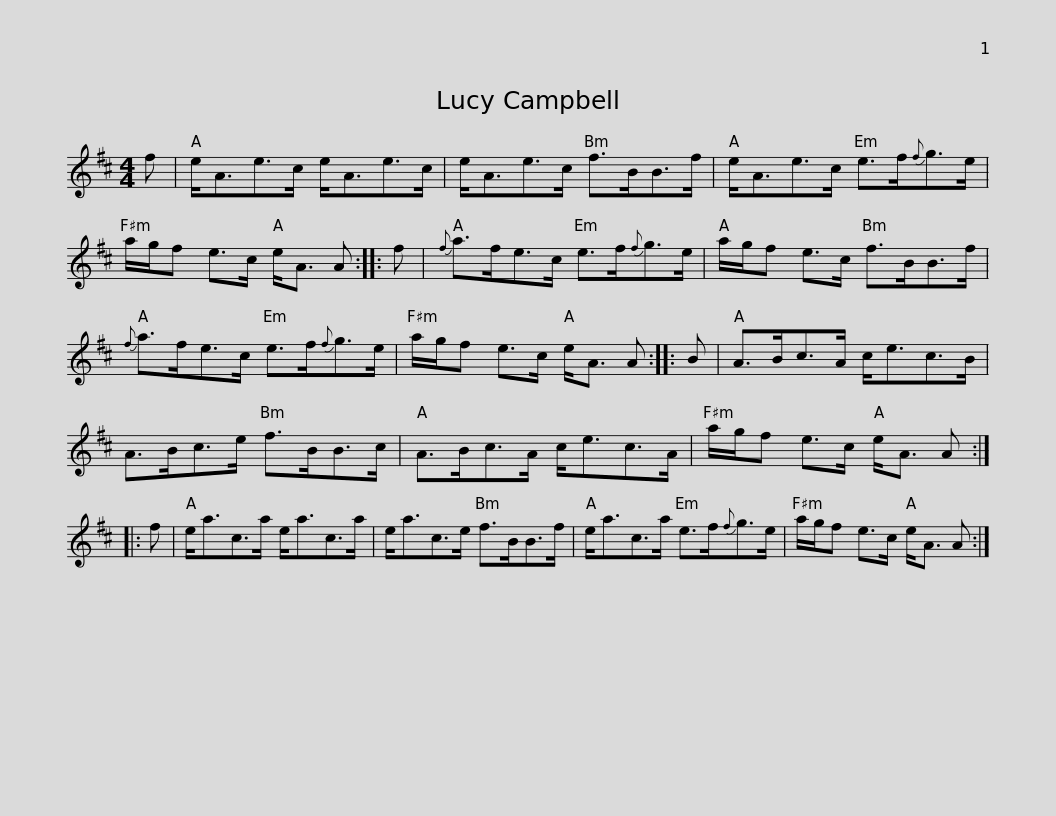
X:1
L:1/8
M:4/4
I:linebreak $
K:D
V:1 treble
V:1
 f | e<Ae>c e<Ae>c | e<Ae>c f>BB>f | e<Ae>c e>f{f}g>e | a/g/f e>c e<A A :: %5
 f |${f} a>fe>c e>f{f}g>e | a/g/f e>c f>BB>f |{f} a>fe>c e>f{f}g>e | a/g/f e>c e<A A ::$ %10
 B | A>Bc>A c<ec>B | A>Bc>e f>BB>c | A>Bc>A c<ec>A | a/g/f e>c e<A A :: %15
 f |$ e<ac>a e<ac>a | e<ac>e f>BB>f | e<ac>a e>f{f}g>e | a/g/f e>c e<A A :| %20
